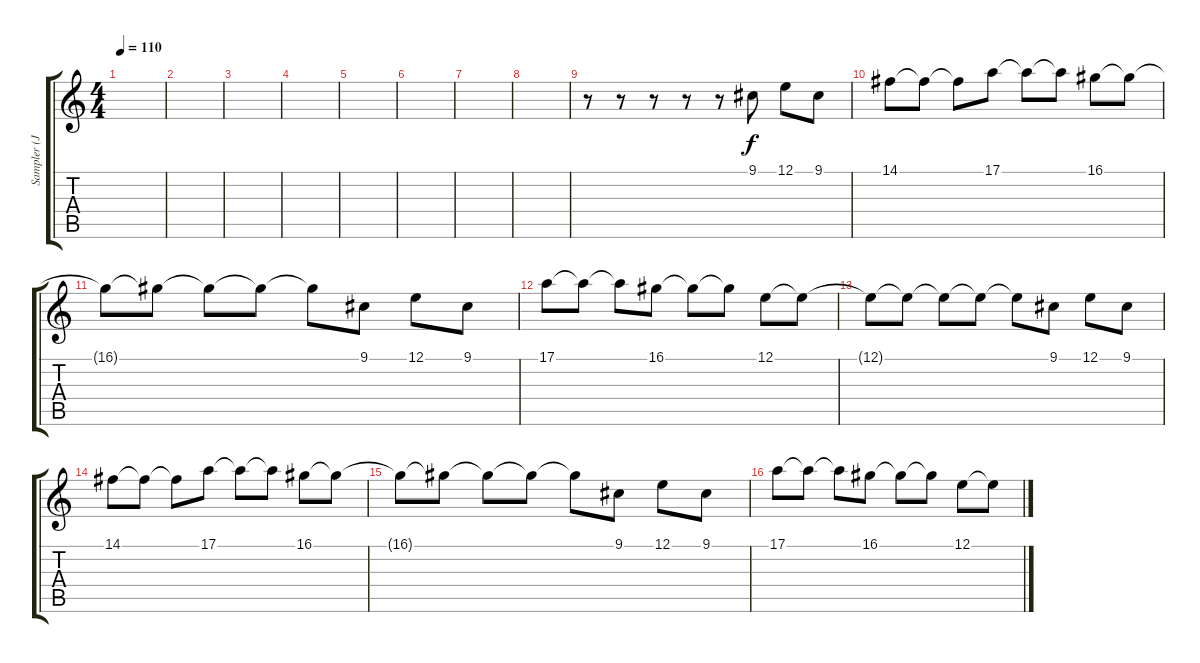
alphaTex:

\track ("Sampler (Joseph Hahn)" "Sampler (J") {instrument fx5brightness}
\staff {score tabs}
\tuning (E4 B3 G3 D3 A2 E2) {hide}
\ts (4 4)
\tempo 110
\clef g2
\ks c
|
|
|
|
|
|
|
|
r.8 r.8 r.8 r.8 r.8 9.1.8 12.1.8 9.1.8 |
14.1.8 14.1{t}.8 14.1{t}.8 17.1.8 17.1{t}.8 17.1{t}.8 16.1.8 16.1{t}.8 |
16.1{t}.8 16.1{t}.8 16.1{t}.8 16.1{t}.8 16.1{t}.8 9.1.8 12.1.8 9.1.8 |
17.1.8 17.1{t}.8 17.1{t}.8 16.1.8 16.1{t}.8 16.1{t}.8 12.1.8 12.1{t}.8 |
12.1{t}.8 12.1{t}.8 12.1{t}.8 12.1{t}.8 12.1{t}.8 9.1.8 12.1.8 9.1.8 |
14.1.8 14.1{t}.8 14.1{t}.8 17.1.8 17.1{t}.8 17.1{t}.8 16.1.8 16.1{t}.8 |
16.1{t}.8 16.1{t}.8 16.1{t}.8 16.1{t}.8 16.1{t}.8 9.1.8 12.1.8 9.1.8 |
17.1.8 17.1{t}.8 17.1{t}.8 16.1.8 16.1{t}.8 16.1{t}.8 12.1.8 12.1{t}.8
